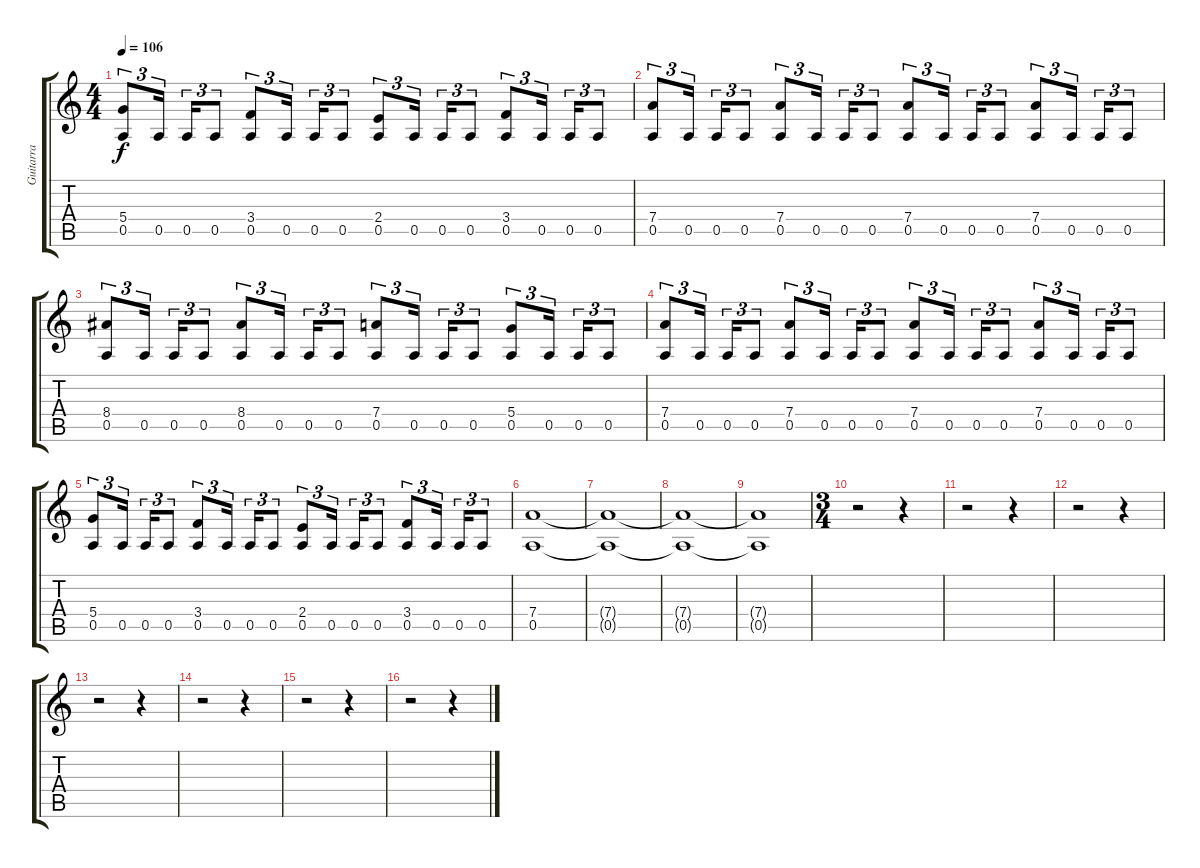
\track ("Guitarra" "Guitarra") {instrument distortionguitar}
\staff {score tabs}
\tuning (E4 B3 G3 D3 A2 E2) {hide}
\ts (4 4)
\tempo 106
\clef g2
\ks c
(5.4 0.5).8{tu (3 2) dy f} 0.5.16{tu (3 2)} 0.5.16{tu (3 2)} 0.5.8{tu (3 2)} (3.4 0.5).8{tu (3 2)} 0.5.16{tu (3 2)} 0.5.16{tu (3 2)} 0.5.8{tu (3 2)} (2.4 0.5).8{tu (3 2)} 0.5.16{tu (3 2)} 0.5.16{tu (3 2)} 0.5.8{tu (3 2)} (3.4 0.5).8{tu (3 2)} 0.5.16{tu (3 2)} 0.5.16{tu (3 2)} 0.5.8{tu (3 2)} |
(7.4 0.5).8{tu (3 2)} 0.5.16{tu (3 2)} 0.5.16{tu (3 2)} 0.5.8{tu (3 2)} (7.4 0.5).8{tu (3 2)} 0.5.16{tu (3 2)} 0.5.16{tu (3 2)} 0.5.8{tu (3 2)} (7.4 0.5).8{tu (3 2)} 0.5.16{tu (3 2)} 0.5.16{tu (3 2)} 0.5.8{tu (3 2)} (7.4 0.5).8{tu (3 2)} 0.5.16{tu (3 2)} 0.5.16{tu (3 2)} 0.5.8{tu (3 2)} |
(8.4 0.5).8{tu (3 2)} 0.5.16{tu (3 2)} 0.5.16{tu (3 2)} 0.5.8{tu (3 2)} (8.4 0.5).8{tu (3 2)} 0.5.16{tu (3 2)} 0.5.16{tu (3 2)} 0.5.8{tu (3 2)} (7.4 0.5).8{tu (3 2)} 0.5.16{tu (3 2)} 0.5.16{tu (3 2)} 0.5.8{tu (3 2)} (5.4 0.5).8{tu (3 2)} 0.5.16{tu (3 2)} 0.5.16{tu (3 2)} 0.5.8{tu (3 2)} |
(7.4 0.5).8{tu (3 2)} 0.5.16{tu (3 2)} 0.5.16{tu (3 2)} 0.5.8{tu (3 2)} (7.4 0.5).8{tu (3 2)} 0.5.16{tu (3 2)} 0.5.16{tu (3 2)} 0.5.8{tu (3 2)} (7.4 0.5).8{tu (3 2)} 0.5.16{tu (3 2)} 0.5.16{tu (3 2)} 0.5.8{tu (3 2)} (7.4 0.5).8{tu (3 2)} 0.5.16{tu (3 2)} 0.5.16{tu (3 2)} 0.5.8{tu (3 2)} |
(5.4 0.5).8{tu (3 2)} 0.5.16{tu (3 2)} 0.5.16{tu (3 2)} 0.5.8{tu (3 2)} (3.4 0.5).8{tu (3 2)} 0.5.16{tu (3 2)} 0.5.16{tu (3 2)} 0.5.8{tu (3 2)} (2.4 0.5).8{tu (3 2)} 0.5.16{tu (3 2)} 0.5.16{tu (3 2)} 0.5.8{tu (3 2)} (3.4 0.5).8{tu (3 2)} 0.5.16{tu (3 2)} 0.5.16{tu (3 2)} 0.5.8{tu (3 2)} |
(7.4 0.5).1{volume 0} |
(7.4{t} 0.5{t}).1 |
(7.4{t} 0.5{t}).1 |
(7.4{t} 0.5{t}).1 |
\ts (3 4)
r.2 r.4 |
r.2 r.4 |
r.2 r.4 |
r.2 r.4 |
r.2 r.4 |
r.2 r.4 |
r.2 r.4
